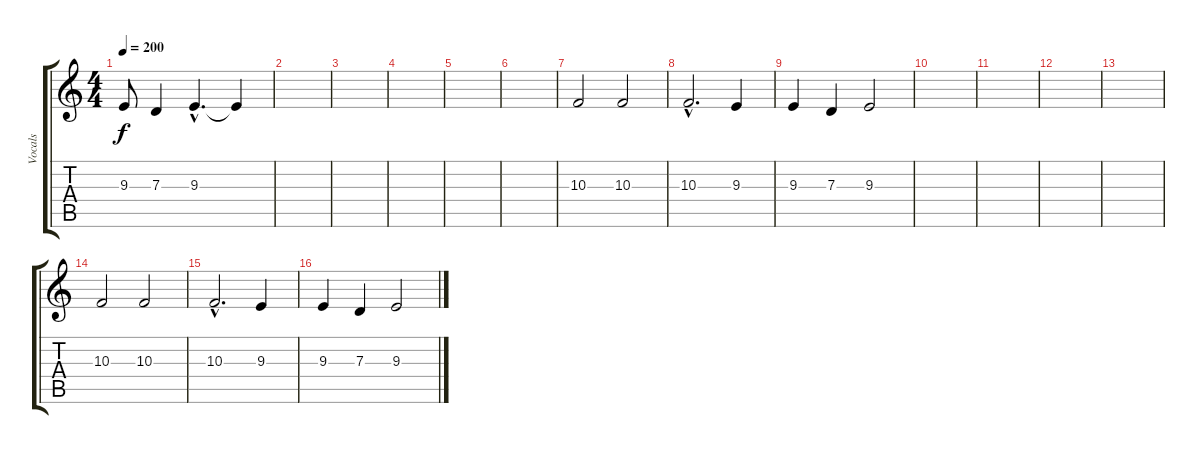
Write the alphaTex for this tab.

\track ("Vocals" "Vocals") {instrument cello}
\staff {score tabs}
\tuning (E4 B3 G3 D3 A2 E2) {hide}
\ts (4 4)
\tempo 200
\clef g2
\ks c
9.3.8{dy f} 7.3.4 9.3{hac}.4{d} 9.3{t}.4 |
|
|
|
|
|
10.3.2 10.3.2 |
10.3{hac}.2{d} 9.3.4 |
9.3.4 7.3.4 9.3.2 |
|
|
|
|
10.3.2 10.3.2 |
10.3{hac}.2{d} 9.3.4 |
9.3.4 7.3.4 9.3.2
